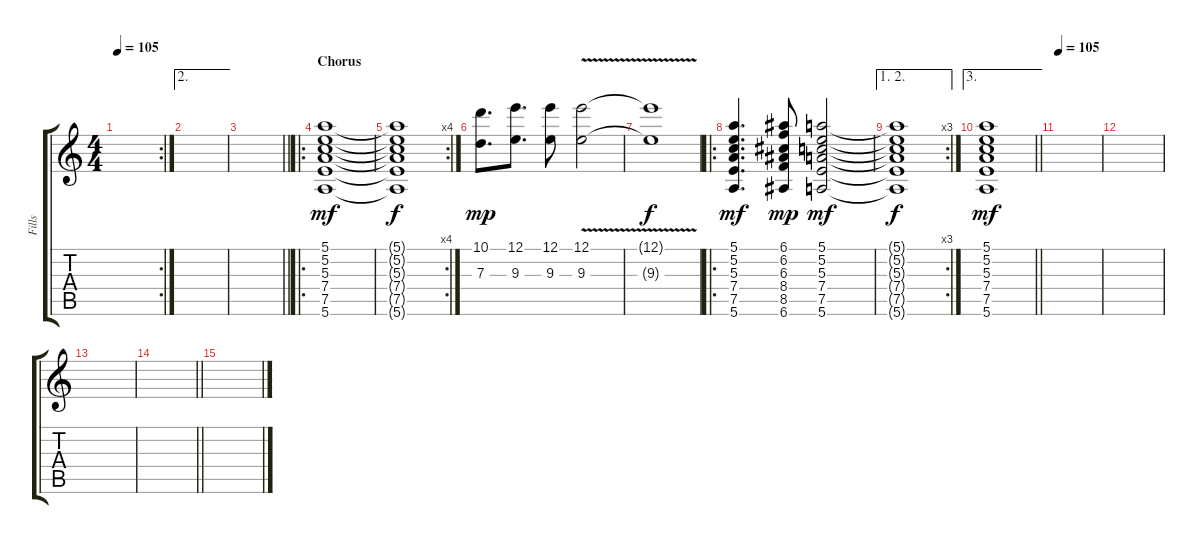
\track ("Fills" "Fills") {instrument distortionguitar}
\staff {score tabs}
\tuning (E4 B3 G3 D3 A2 E2) {hide}
\rc 2
\ts (4 4)
\tempo 105
\clef g2
\ks c
|
\ae 2
|
\barLineRight lightlight
|
\ro
\section ("" "Chorus")
(5.1 5.2 5.3 7.4 7.5 5.6).1{dy mf} |
\rc 4
(5.1{t} 5.2{t} 5.3{t} 7.4{t} 7.5{t} 5.6{t}).1{dy f} |
(10.1 7.3).8{d dy mp instrument electricguitarjazz} (12.1 9.3).8{d} (12.1 9.3).8 (12.1{v} 9.3).2 |
(12.1{t} 9.3{t}).1{dy f} |
\ro
(5.1 5.2 5.3 7.4 7.5 5.6).4{d dy mf instrument distortionguitar} (6.1 6.2 6.3 8.4 8.5 6.6).8{dy mp} (5.1 5.2 5.3 7.4 7.5 5.6).2{dy mf} |
\ae (1 2)
\rc 3
(5.1{t} 5.2{t} 5.3{t} 7.4{t} 7.5{t} 5.6{t}).1{dy f} |
\ae 3
\barLineRight lightlight
(5.1 5.2 5.3 7.4 7.5 5.6).1{dy mf} |
\section ("" "")
\tempo 105
|
|
|
\barLineRight lightlight
|
\section ("" "")
